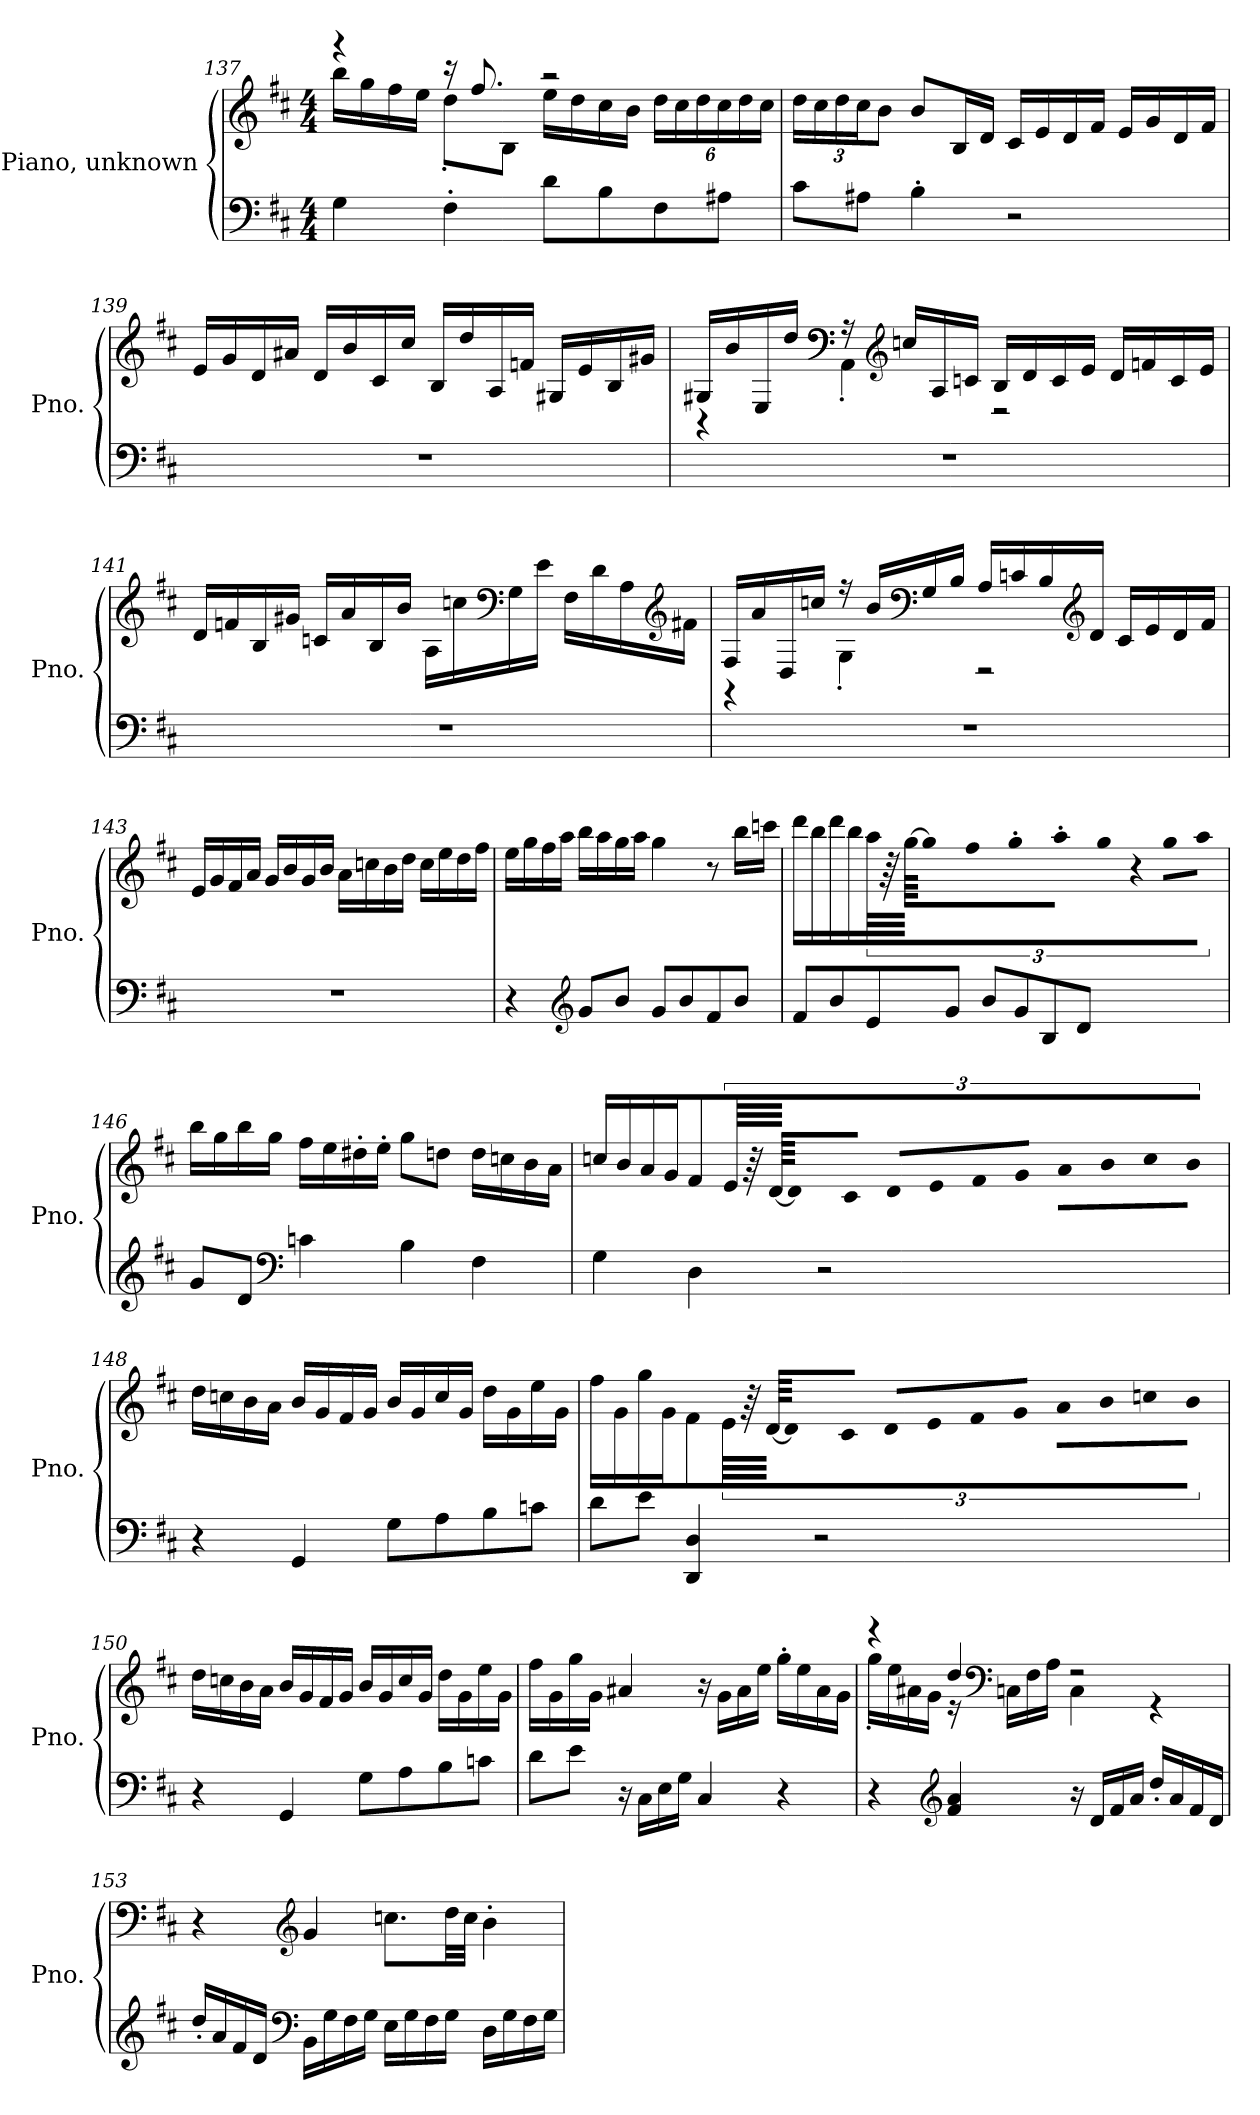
**kern	**kern
*part1	*part1
*staff2	*staff1
*I"Piano, unknown	*
*I'Pno.	*
*clefF4	*clefG2
*k[f#c#]	*k[f#c#]
*M4/4	*M4/4
=137	=137
*	*^
4G\	4r	16bb\LL
.	.	16gg\
.	.	16ff#\
.	.	16ee\JJ
4F#'\	16r	8dd'\L
.	8.ff#/	.
.	.	8B\J
8d\L	2r	16ee\LL
.	.	16dd\
8B\	.	16cc#\
.	.	16b\JJ
*	*	*Xbrackettup
8F#\	.	24dd\LL
.	.	24cc#\
.	.	24dd\
8A#X\J	.	24cc#\
.	.	24dd\
.	.	24cc#\JJ
*	*v	*v
!!LO:LB:g=z
=138	=138
8c#\L	24dd\LL
.	24cc#\
.	24dd\
8A#X\J	24cc#\J
.	12b\J
4B'\	8b/L
.	16B/L
.	16d/JJ
2r	16c#/LL
.	16e/
.	16d/
.	16f#/JJ
.	16e/LL
.	16g/
.	16d/
.	16f#/JJ
=139	=139
1r	16e/LL
.	16g/
.	16d/
.	16a#X/JJ
.	16d/LL
.	16b/
.	16c#/
.	16cc#/JJ
.	16B/LL
.	16dd/
.	16A/
.	16fn/JJ
.	16G#X/LL
.	16e/
.	16B/
.	16g#X/JJ
!!LO:LB:g=z
=140	=140
*	*^
1r	16G#X/LL	4r
.	16b/	.
.	16E/	.
.	16dd/JJ	.
*	*clefF4	*
.	16r	4AA'\
*	*clefG2	*
.	16ccn/LL	.
.	16A/	.
.	16cn/JJ	.
.	16B/LL	2r
.	16d/	.
.	16c/	.
.	16e/JJ	.
.	16d/LL	.
.	16fn/	.
.	16c/	.
.	16e/JJ	.
*	*v	*v
=141	=141
1r	16d/LL
.	16fn/
.	16B/
.	16g#X/JJ
.	16cn/LL
.	16a/
.	16B/
.	16b/JJ
.	16A\LL
.	16ccn\
*	*clefF4
.	16G\
.	16e\JJ
.	16F#\LL
.	16d\
.	16A\
*	*clefG2
.	16f#X\JJ
!!LO:LB:g=z
=142	=142
*	*^
1r	16F#/LL	4r
.	16a/	.
.	16D/	.
.	16ccn/JJ	.
.	16r	4G'\
.	16b/LL	.
*	*clefF4	*
.	16G/	.
.	16B/JJ	.
.	16A/LL	2r
.	16cn/	.
.	16B/	.
*	*clefG2	*
.	16d/JJ	.
.	16c/LL	.
.	16e/	.
.	16d/	.
.	16f#/JJ	.
*	*v	*v
=143	=143
1r	16e/LL
.	16g/
.	16f#/
.	16a/JJ
.	16g/LL
.	16b/
.	16g/
.	16b/JJ
.	16a\LL
.	16ccn\
.	16b\
.	16dd\JJ
.	16cc\LL
.	16ee\
.	16dd\
.	16ff#\JJ
!!LO:LB:g=z
=144	=144
4r	16ee\LL
.	16gg\
.	16ff#\
.	16aa\JJ
*clefG2	*
8g/L	16bb\LL
.	16aa\
8b/J	16gg\
.	16aa\JJ
8g/L	4gg\
8b/	.
8f#/	8r
8b/J	16bb\LL
.	16cccn\JJ
=145	=145
8f#/L	16ddd\LL
.	16bb\
8b/	16ddd\
.	16bb\
*	*brackettup
8e/	96aa\JJkk
.	96r
.	[96gg\KLLL
.	32gg\J]
.	16ff#\
8g/J	16gg'\
.	16aa'\JJ
8b/L	4gg\
8g/	.
8B/	8r
8d/J	16gg\LL
.	16aa\JJ
!!LO:LB:g=z
=146	=146
8g/L	16bb\LL
.	16gg\
8d/J	16bb\
.	16gg\JJ
*clefF4	*
4cn\	16ff#\LL
.	16ee\
.	16dd#X'\
.	16ee'\JJ
4B\	8gg\L
.	8ddn\J
4F#\	16dd\LL
.	16ccn\
.	16b\
.	16a\JJ
=147	=147
4G\	16ccn/LL
.	16b/
.	16a/
.	16g/J
4D\	8f#/
.	96e/Jkkk
.	96r
.	[96d/KLLL
.	32d/J]
.	16c#/JJ
2r	16d/LL
.	16e/
.	16f#/
.	16g/JJ
.	16a\LL
.	16b\
.	16cc\
.	16b\JJ
!!LO:PB:g=z
=148	=148
4r	16dd\LL
.	16ccn\
.	16b\
.	16a\JJ
4GG/	16b/LL
.	16g/
.	16f#/
.	16g/JJ
8G\L	16b/LL
.	16g/
8A\	16cc/
.	16g/JJ
8B\	16dd\LL
.	16g\
8cn\J	16ee\
.	16g\JJ
=149	=149
8d\L	16ff#\LL
.	16g\
8e\J	16gg\
.	16g\J
4DD/ 4D/	8f#\
.	96e\Jkkk
.	96r
.	[96d/KLLL
.	32d/J]
.	16c#/JJ
2r	16d/LL
.	16e/
.	16f#/
.	16g/JJ
.	16a\LL
.	16b\
.	16ccn\
.	16b\JJ
!!LO:LB:g=z
=150	=150
4r	16dd\LL
.	16ccn\
.	16b\
.	16a\JJ
4GG/	16b/LL
.	16g/
.	16f#/
.	16g/JJ
8G\L	16b/LL
.	16g/
8A\	16cc/
.	16g/JJ
8B\	16dd\LL
.	16g\
8cn\J	16ee\
.	16g\JJ
=151	=151
8d\L	16ff#\LL
.	16g\
8e\J	16gg\
.	16g\JJ
16r	4a#X/
16C#\LL	.
16E\	.
16G\JJ	.
4C#/	16r
.	16g\LL
.	16a#\
.	16ee\JJ
4r	16gg'\LL
.	16ee\
.	16a#\
.	16g\JJ
!!LO:LB:g=z
=152	=152
*	*^
4r	4r	16gg'\LL
.	.	16ee\
.	.	16a#X\
.	.	16g\JJ
*clefG2	*	*
4f#/ 4a/	4dd/	16r
*	*clefF4	*
.	.	16Cn\LL
.	.	16F#\
.	.	16A\JJ
16r	2r	4C\
16d/LL	.	.
16f#/	.	.
16a/JJ	.	.
16dd'/LL	.	4r
16a/	.	.
16f#/	.	.
16d/JJ	.	.
*	*v	*v
=153	=153
16dd'/LL	4r
16a/	.
16f#/	.
16d/JJ	.
*clefF4	*clefG2
16BB\LL	4g/
16G\	.
16F#\	.
16G\JJ	.
16E\LL	8.ccn\L
16G\	.
16F#\	.
16G\JJ	32dd\LL
.	32cc\JJJ
16D\LL	4b'\
16G\	.
16F#\	.
16G\JJ	.
=	=
*-	*-
